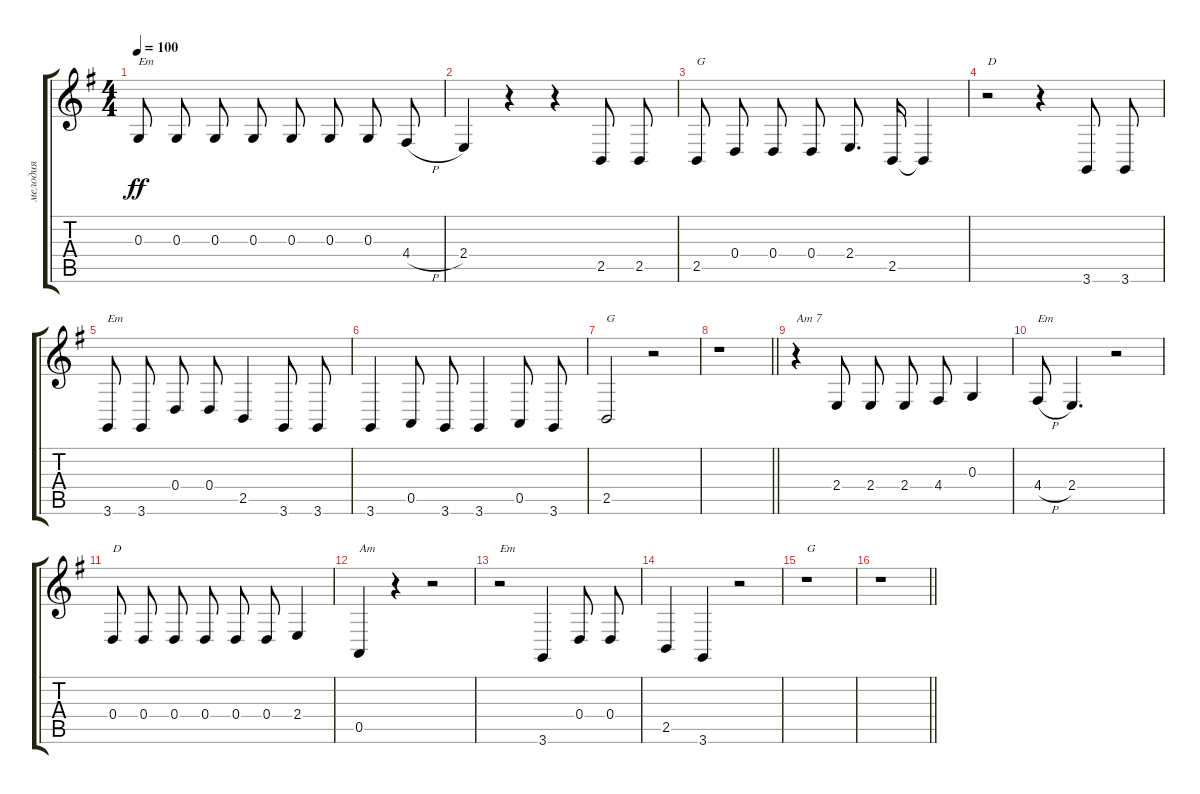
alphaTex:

\track ("мелодия" "мелодия") {instrument accordion}
\staff {score tabs}
\tuning (E4 B3 G3 D3 A2 E2) {hide}
\ts (4 4)
\tempo 100
\clef g2
\ks eminor
0.3.8{txt "Em" dy ff beam split} 0.3.8 0.3.8{beam split} 0.3.8 0.3.8{beam split} 0.3.8 0.3.8{beam split} 4.4{h}.8 |
2.4.4 r.4 r.4 2.5.8{beam split} 2.5.8 |
2.5.8{txt "G" beam split} 0.4.8 0.4.8{beam split} 0.4.8 2.4.8{d beam split} 2.5.16 2.5{t}.4 |
r.2{txt "D"} r.4 3.6.8{beam split} 3.6.8 |
3.6.8{txt "Em" beam split} 3.6.8 0.4.8{beam split} 0.4.8 2.5.4 3.6.8{beam split} 3.6.8 |
3.6.4 0.5.8{beam split} 3.6.8 3.6.4 0.5.8{beam split} 3.6.8 |
2.5.2{txt "G"} r.2 |
\barLineRight lightlight
r.1 |
\section ("" "")
r.4{txt "Am 7"} 2.4.8{beam split} 2.4.8 2.4.8{beam split} 4.4.8 0.3.4 |
4.4{h}.8{txt "Em"} 2.4.4{d} r.2 |
0.4.8{txt "D" beam split} 0.4.8 0.4.8{beam split} 0.4.8 0.4.8{beam split} 0.4.8 2.4.4 |
0.5.4{txt "Am"} r.4 r.2 |
r.2{txt "Em"} 3.6.4 0.4.8{beam split} 0.4.8 |
2.5.4 3.6.4 r.2 |
r.1{txt "G"} |
\barLineRight lightlight
r.1
